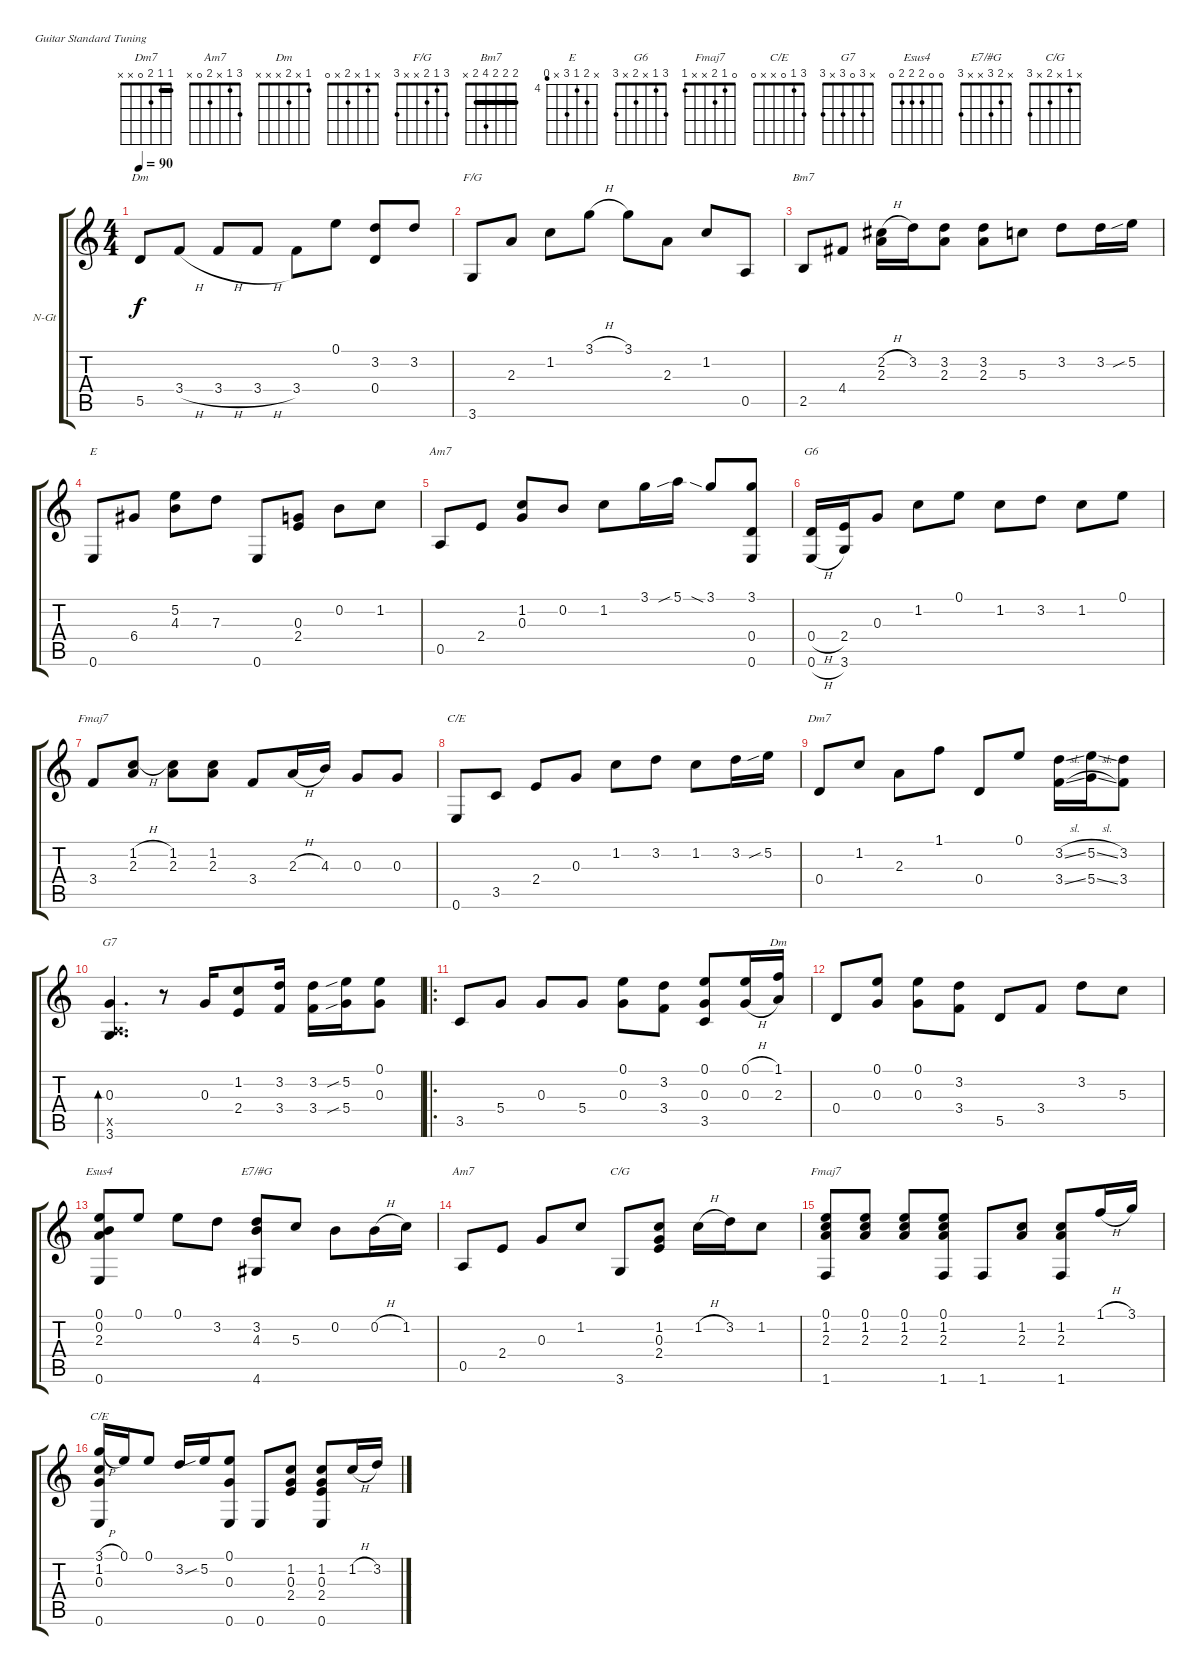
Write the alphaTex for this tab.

\bracketExtendMode groupsimilarinstruments
\firstSystemTrackNameOrientation horizontal
\otherSystemsTrackNameOrientation horizontal
\track ("Òô¹ì 1" "N-Gt") {instrument acousticguitarnylon}
\staff {score tabs}
\tuning (E4 B3 G3 D3 A2 E2)
\chord ("Dm7" 1 1 2 0 x x) {showfingering false barre 1}
\chord ("Am7" x 1 x 2 0 x) {showfingering false}
\chord ("Dm" x x x 1 3 x) {showfingering false}
\chord ("" x 3 x 0 x x) {showfingering false}
\chord ("F/G" 3 1 2 x x 3) {showfingering false}
\chord ("Bm7" 2 2 2 4 2 x) {showfingering false barre (2 2 2)}
\chord ("" 2 3 5 4 2 x) {showfingering false barre 2}
\chord ("E" x 5 4 6 x 3) {firstfret 4 showfingering false}
\chord ("" x x x 2 x 0) {showfingering false}
\chord ("Am7" 3 1 x 2 0 x) {showfingering false}
\chord ("" 3 x x 0 x 0) {showfingering false}
\chord ("G6" 3 1 x 2 x 3) {showfingering false}
\chord ("Fmaj7" x 1 2 3 0 x) {showfingering false}
\chord ("C/E" x 1 0 2 3 0) {showfingering false}
\chord ("G7" x 3 0 3 x 3) {showfingering false}
\chord ("" x 1 0 2 x x) {showfingering false}
\chord ("" x 3 x 3 x x) {showfingering false barre 3}
\chord ("" x 5 x 5 x x) {firstfret 5 showfingering false barre 5}
\chord ("" x 5 x 5 3 x) {firstfret 3 showfingering false barre 5}
\chord ("" x 3 x 3 3 x) {firstfret 3 showfingering false barre (3 3)}
\chord ("Dm" 1 x 2 x x x) {showfingering false}
\chord ("" x 3 5 3 5 x) {firstfret 3 showfingering false barre 3}
\chord ("Esus4" 0 0 2 2 2 0) {showfingering false}
\chord ("E7/#G" x 2 3 x x 3) {showfingering false}
\chord ("C/G" x 1 x 2 x 3) {showfingering false}
\chord ("Fmaj7" 0 1 2 x x 1) {showfingering false}
\chord ("C/E" 3 1 0 x x 0) {showfingering false}
\chord ("" x 1 x 2 x 0) {showfingering false}
\ts (4 4)
\tempo 90
\clef g2
\ks c
5.5.8{ch "Dm" dy f} 3.4{h}.8 3.4{h}.8 3.4{h}.8 3.4.8 0.1.8 (3.2 0.4).8{ch ""} 3.2.8 |
3.6.8{ch "F/G"} 2.3.8 1.2.8 3.1{h}.8 3.1.8 2.3.8 1.2.8 0.5.8 |
2.5.8{ch "Bm7"} 4.4.8 (2.2{h} 2.3).16 3.2.16 (3.2 2.3).8 (3.2 2.3).8{ch ""} 5.3.8 3.2.8 3.2.16 5.2{sib}.16 |
0.6.8{ch "E"} 6.4.8 (5.2 4.3).8 7.3.8 0.6.8{ch ""} (0.3 2.4).8 0.2.8 1.2.8 |
0.5.8{ch "Am7"} 2.4.8 (1.2 0.3).8 0.2.8 1.2.8 3.1.16 5.1{sib}.16 3.1{sia}.8 (3.1 0.4 0.6).8{ch ""} |
(0.4{h} 0.6{h}).16{ch "G6"} (2.4 3.6).16 0.3.8 1.2.8 0.1.8 1.2.8 3.2.8 1.2.8 0.1.8 |
3.4.8{ch "Fmaj7"} (1.2{h} 2.3).8 (1.2 2.3).8 (1.2 2.3).8 3.4.8 2.3{h}.16 4.3.16 0.3.8 0.3.8 |
0.6.8{ch "C/E"} 3.5.8 2.4.8 0.3.8 1.2.8 3.2.8 1.2.8 3.2.16 5.2{sib}.16 |
0.4.8{ch "Dm7"} 1.2.8 2.3.8 1.1.8 0.4.8 0.1.8 (3.2{sl} 3.4{sl}).16 (5.2{sl} 5.4{sl}).16 (3.2 3.4).8 |
(0.3 0.5{x} 3.6).4{d bd 60 ch "G7"} r.8 0.3.16{ch ""} (1.2 2.4).8 (3.2 3.4).16{ch ""} (3.2 3.4).16 (5.2{sib} 5.4{sib}).16{ch ""} (0.1 0.3).8 |
\ro
3.5.8{ch ""} 5.4.8 0.3.8 5.4.8 (0.1 0.3).8 (3.2 3.4).8{ch ""} (0.1 0.3 3.5).8 (0.1{h} 0.3{h}).16 (1.1 2.3).16{ch "Dm"} |
0.4.8 (0.1 0.3).8 (0.1 0.3).8 (3.2 3.4).8{ch ""} 5.5.8 3.4.8 3.2.8 5.3.8 |
(0.1 0.2 2.3 0.6).8{ch "Esus4"} 0.1.8 0.1.8 3.2.8 (3.2 4.3 4.6).8{ch "E7/#G"} 5.3.8 0.2.8 0.2{h}.16 1.2.16 |
0.5.8{ch "Am7"} 2.4.8 0.3.8 1.2.8 3.6.8{ch "C/G"} (1.2 0.3 2.4).8 1.2{h}.16 3.2.16 1.2.8 |
(0.1 1.2 2.3 1.6).8{ch "Fmaj7"} (0.1 1.2 2.3).8 (0.1 1.2 2.3).8 (0.1 1.2 2.3 1.6).8 1.6.8 (1.2 2.3).8 (1.2 2.3 1.6).8 1.1{h}.16 3.1.16 |
(3.1{h} 1.2 0.3 0.6).16{ch "C/E"} 0.1.16 0.1.8 3.2.16 5.2{sib}.16 (0.1 0.3 0.6).8 0.6.8{ch ""} (1.2 0.3 2.4).8 (1.2 0.3 2.4 0.6).8 1.2{h}.16 3.2.16
